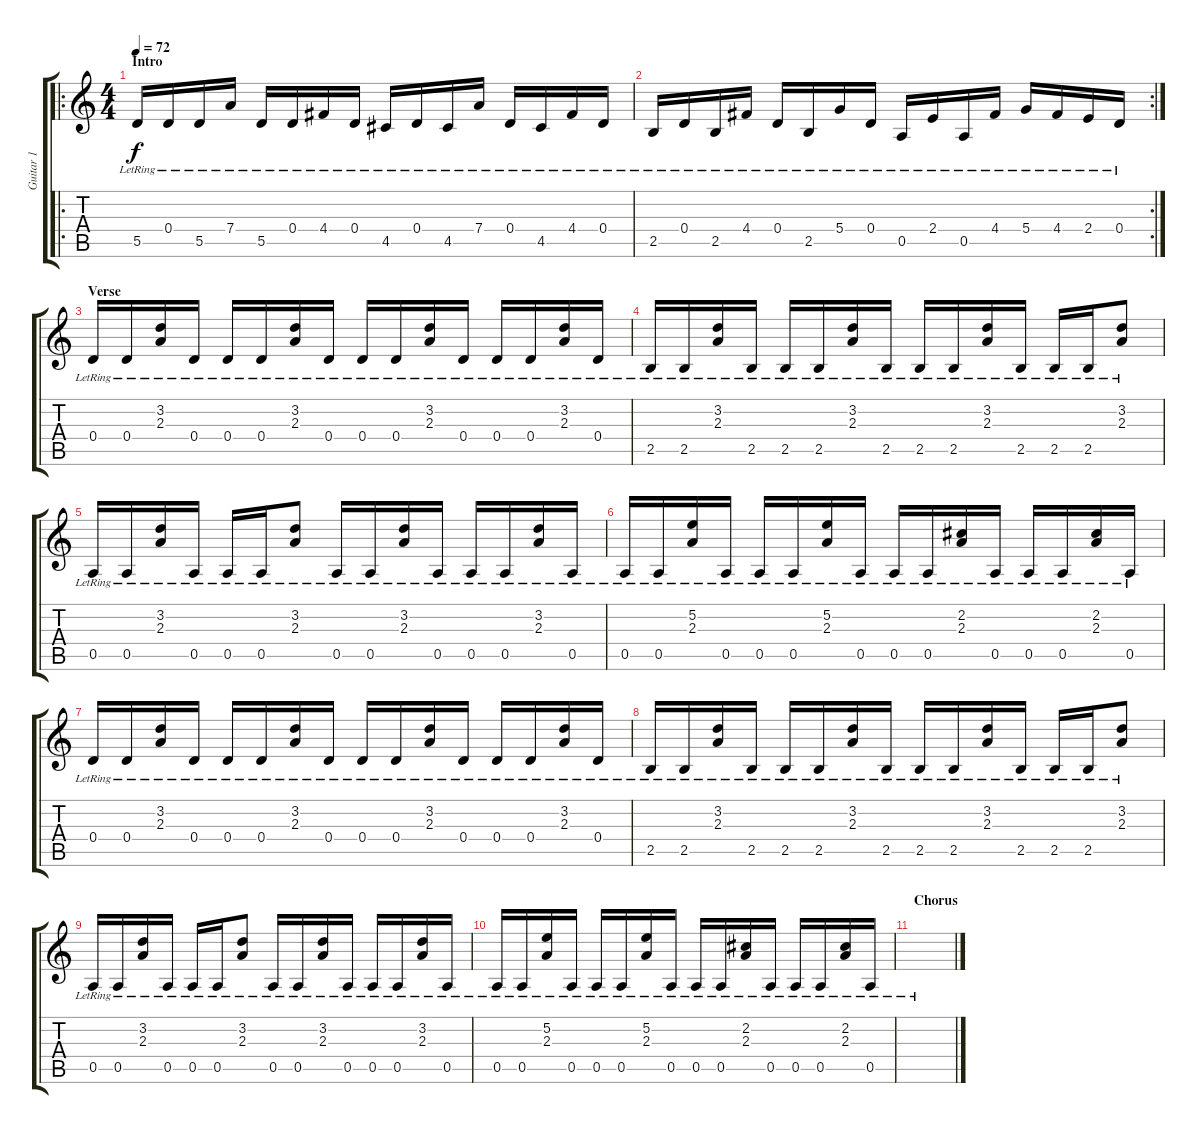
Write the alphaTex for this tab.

\track ("Guitar 1" "Guitar 1") {instrument acousticguitarsteel}
\staff {score tabs}
\tuning (E4 B3 G3 D3 A2 E2) {hide}
\ro
\ts (4 4)
\section ("" "Intro")
\tempo 72
\clef g2
\ks c
5.5{lr}.16{dy f instrument acousticguitarsteel} 0.4{lr}.16 5.5{lr}.16 7.4{lr}.16 5.5{lr}.16 0.4{lr}.16 4.4{lr}.16 0.4{lr}.16 4.5{lr}.16 0.4{lr}.16 4.5{lr}.16 7.4{lr}.16 0.4{lr}.16 4.5{lr}.16 4.4{lr}.16 0.4{lr}.16 |
\rc 2
2.5{lr}.16 0.4{lr}.16 2.5{lr}.16 4.4{lr}.16 0.4{lr}.16 2.5{lr}.16 5.4{lr}.16 0.4{lr}.16 0.5{lr}.16 2.4{lr}.16 0.5{lr}.16 4.4{lr}.16 5.4{lr}.16 4.4{lr}.16 2.4{lr}.16 0.4{lr}.16 |
\section ("" "Verse")
0.4{lr}.16 0.4{lr}.16 (3.2{lr} 2.3{lr}).16 0.4{lr}.16 0.4{lr}.16 0.4{lr}.16 (3.2{lr} 2.3{lr}).16 0.4{lr}.16 0.4{lr}.16 0.4{lr}.16 (3.2{lr} 2.3{lr}).16 0.4{lr}.16 0.4{lr}.16 0.4{lr}.16 (3.2{lr} 2.3{lr}).16 0.4{lr}.16 |
2.5{lr}.16 2.5{lr}.16 (3.2{lr} 2.3{lr}).16 2.5{lr}.16 2.5{lr}.16 2.5{lr}.16 (3.2{lr} 2.3{lr}).16 2.5{lr}.16 2.5{lr}.16 2.5{lr}.16 (3.2{lr} 2.3{lr}).16 2.5{lr}.16 2.5{lr}.16 2.5{lr}.16 (3.2{lr} 2.3{lr}).8 |
0.5{lr}.16 0.5{lr}.16 (3.2{lr} 2.3{lr}).16 0.5{lr}.16 0.5{lr}.16 0.5{lr}.16 (3.2{lr} 2.3{lr}).8 0.5{lr}.16 0.5{lr}.16 (3.2{lr} 2.3{lr}).16 0.5{lr}.16 0.5{lr}.16 0.5{lr}.16 (3.2{lr} 2.3{lr}).16 0.5{lr}.16 |
0.5{lr}.16 0.5{lr}.16 (5.2{lr} 2.3{lr}).16 0.5{lr}.16 0.5{lr}.16 0.5{lr}.16 (5.2{lr} 2.3{lr}).16 0.5{lr}.16 0.5{lr}.16 0.5{lr}.16 (2.2{lr} 2.3{lr}).16 0.5{lr}.16 0.5{lr}.16 0.5{lr}.16 (2.2{lr} 2.3{lr}).16 0.5{lr}.16 |
0.4{lr}.16 0.4{lr}.16 (3.2{lr} 2.3{lr}).16 0.4{lr}.16 0.4{lr}.16 0.4{lr}.16 (3.2{lr} 2.3{lr}).16 0.4{lr}.16 0.4{lr}.16 0.4{lr}.16 (3.2{lr} 2.3{lr}).16 0.4{lr}.16 0.4{lr}.16 0.4{lr}.16 (3.2{lr} 2.3{lr}).16 0.4{lr}.16 |
2.5{lr}.16 2.5{lr}.16 (3.2{lr} 2.3{lr}).16 2.5{lr}.16 2.5{lr}.16 2.5{lr}.16 (3.2{lr} 2.3{lr}).16 2.5{lr}.16 2.5{lr}.16 2.5{lr}.16 (3.2{lr} 2.3{lr}).16 2.5{lr}.16 2.5{lr}.16 2.5{lr}.16 (3.2{lr} 2.3{lr}).8 |
0.5{lr}.16 0.5{lr}.16 (3.2{lr} 2.3{lr}).16 0.5{lr}.16 0.5{lr}.16 0.5{lr}.16 (3.2{lr} 2.3{lr}).8 0.5{lr}.16 0.5{lr}.16 (3.2{lr} 2.3{lr}).16 0.5{lr}.16 0.5{lr}.16 0.5{lr}.16 (3.2{lr} 2.3{lr}).16 0.5{lr}.16 |
0.5{lr}.16 0.5{lr}.16 (5.2{lr} 2.3{lr}).16 0.5{lr}.16 0.5{lr}.16 0.5{lr}.16 (5.2{lr} 2.3{lr}).16 0.5{lr}.16 0.5{lr}.16 0.5{lr}.16 (2.2{lr} 2.3{lr}).16 0.5{lr}.16 0.5{lr}.16 0.5{lr}.16 (2.2{lr} 2.3{lr}).16 0.5{lr}.16 |
\section ("" "Chorus")
